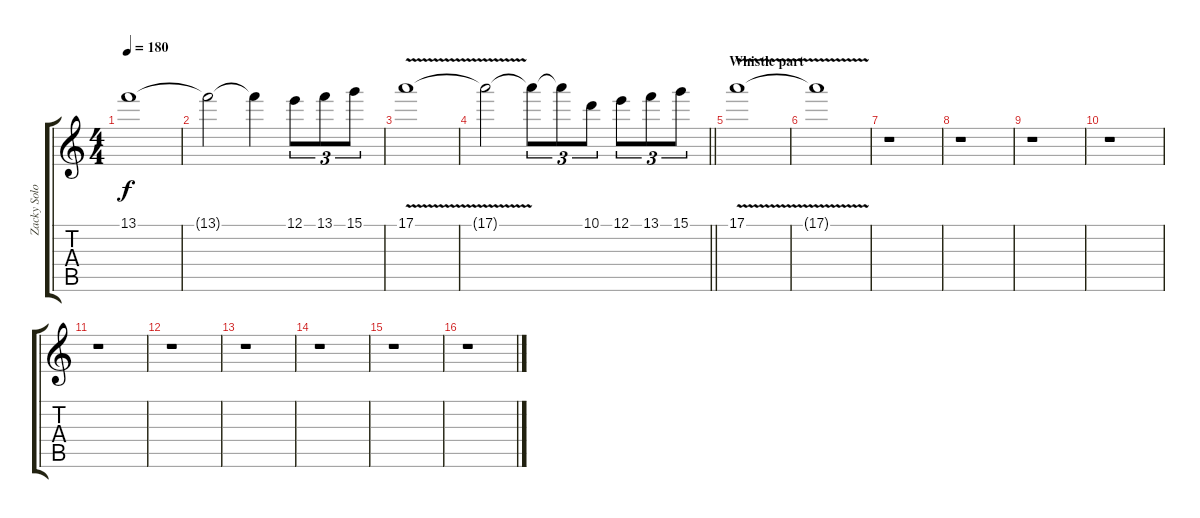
\track ("Zacky Solo" "Zacky Solo") {instrument overdrivenguitar}
\staff {score tabs}
\tuning (E4 B3 G3 D3 A2 D2) {hide}
\ts (4 4)
\tempo 180
\clef g2
\ks c
13.1.1{dy f} |
13.1{t}.2 13.1{t}.4 12.1.8{tu (3 2)} 13.1.8{tu (3 2)} 15.1.8{tu (3 2)} |
17.1{v}.1 |
\barLineRight lightlight
17.1{t}.2 17.1{t}.8{tu (3 2)} 17.1{t}.8{tu (3 2)} 10.1.8{tu (3 2)} 12.1.8{tu (3 2)} 13.1.8{tu (3 2)} 15.1.8{tu (3 2)} |
\section ("" "Whistle part")
17.1{v}.1{volume 0} |
17.1{t}.1 |
r.1 |
r.1 |
r.1 |
r.1 |
r.1 |
r.1 |
r.1 |
r.1 |
r.1 |
r.1
